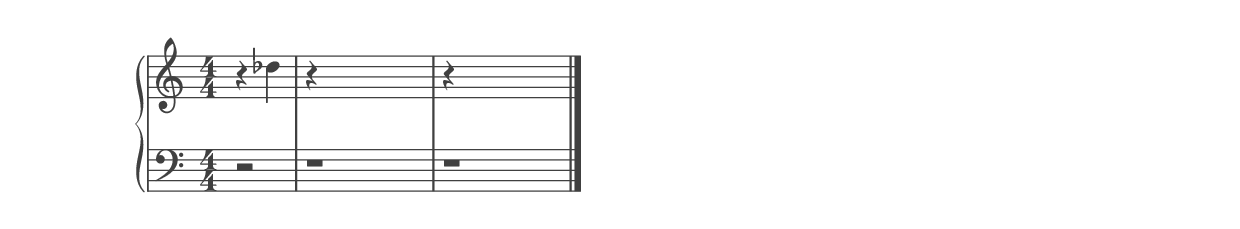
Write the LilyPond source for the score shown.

%% ----------------------------------------------------------------------------
%% Generated on: 2019 January 05
%% Note Name: D5b
%% Octave: 5
%% Clef: treble
%% Filename: 113-53-5-treble-D5b
%% ----------------------------------------------------------------------------

\version "2.19.82"

\include "../piano_note_colors.ly"

\header {
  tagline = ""
}

upper = {
  \clef treble
  \numericTimeSignature
  % treble note
  r4 des''4
  % treble octave (hidden)
  r4 \hideNotes des'4 des''4 des'''4
  % treble octave (hidden) repeat
  \unHideNotes
  r4 \hideNotes des'4 des''4 des'''4
  \bar "|."
}

lower = {
  \clef bass
  \numericTimeSignature
  % bass note in color
  r2
  % bass octave (hidden)
  r1
  % bass octave (hidden) repeat
  \unHideNotes
  r1
}

\score {
  \new PianoStaff <<
    \context Score
    \applyContext #(override-color-for-all-grobs default-black)
    \time 4/4
    \partial 2
    \new Staff = upper { \upper }
    \new Staff = lower { \lower }
  >>
  \layout { }
  \midi { }
}